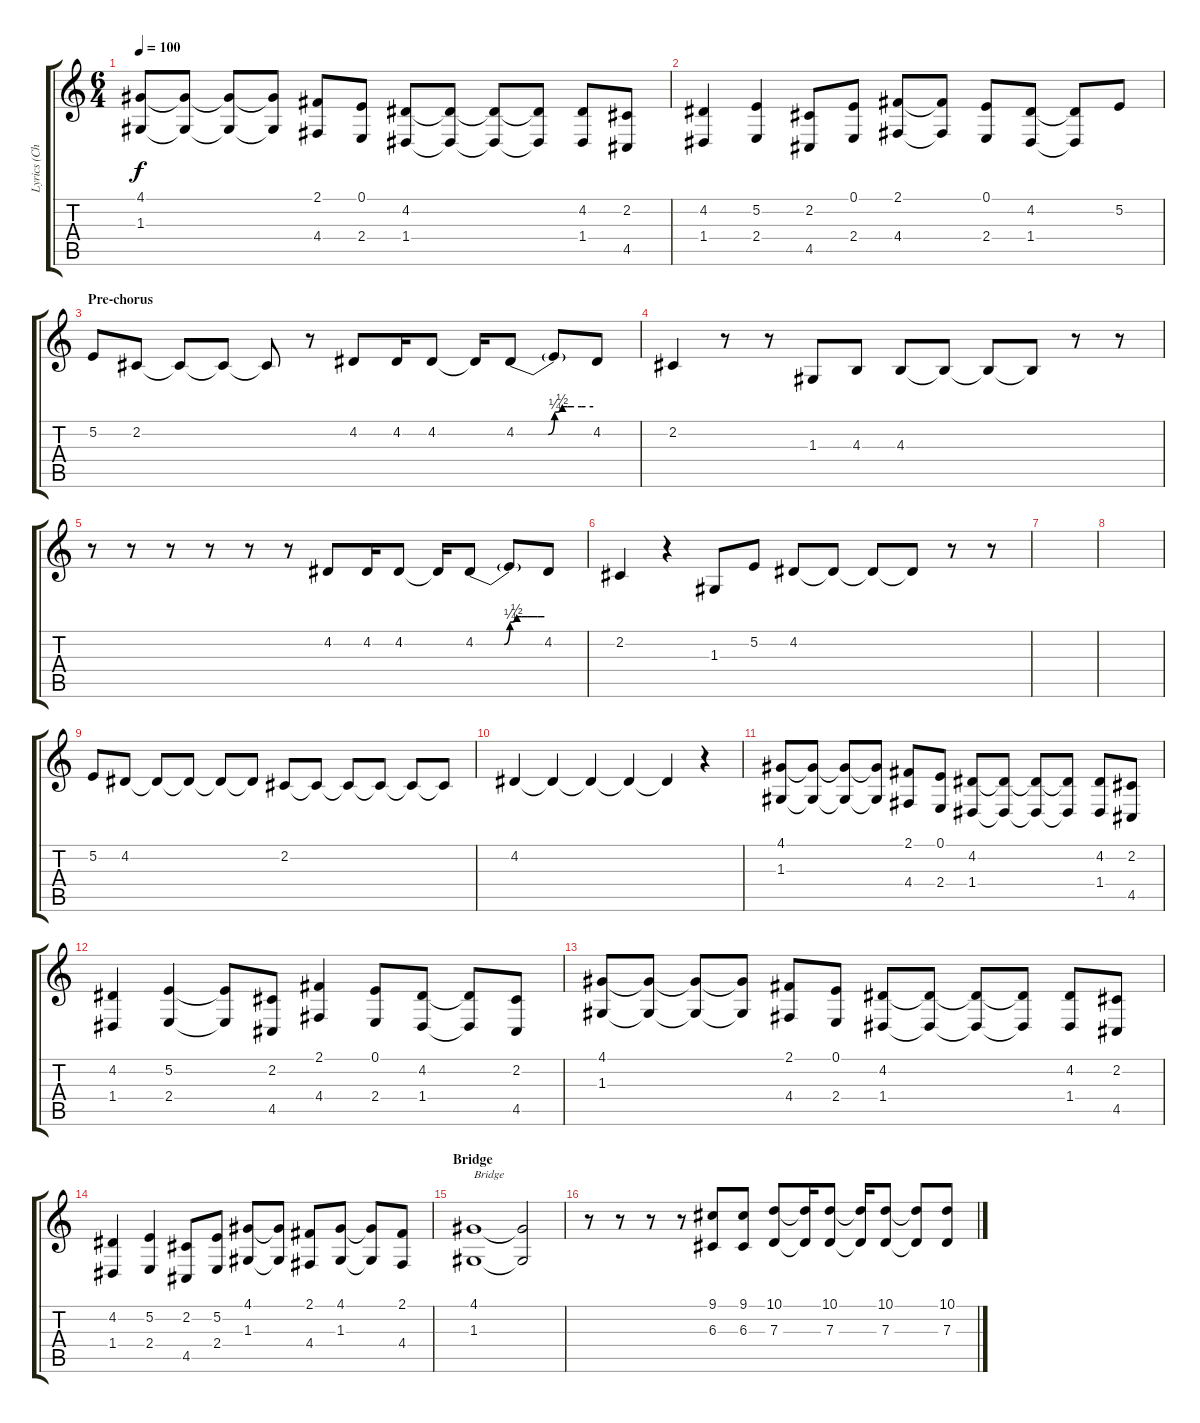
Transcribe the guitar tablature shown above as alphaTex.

\track ("Lyrics (Chester)" "Lyrics (Ch") {instrument oboe}
\staff {score tabs}
\tuning (E4 B3 G3 D3 A2 E2) {hide}
\ts (6 4)
\tempo 100
\clef g2
\ks c
(4.1 1.3).8{dy f} (4.1{t} 1.3{t}).8 (4.1{t} 1.3{t}).8 (4.1{t} 1.3{t}).8 (2.1 4.4).8 (0.1 2.4).8 (4.2 1.4).8 (4.2{t} 1.4{t}).8 (4.2{t} 1.4{t}).8 (4.2{t} 1.4{t}).8 (4.2 1.4).8 (2.2 4.5).8 |
(4.2 1.4).4 (5.2 2.4).4 (2.2 4.5).8 (0.1 2.4).8 (2.1 4.4).8 (2.1{t} 4.4{t}).8 (0.1 2.4).8 (4.2 1.4).8 (4.2{t} 1.4{t}).8 5.2.8 |
\section ("" "Pre-chorus")
5.2.8 2.2.8 2.2{t}.8 2.2{t}.8 2.2{t}.8 r.8 4.2.8 4.2.16 4.2.8 4.2{t}.16 4.2{be (custom 0 0 25 0 30 1 36 2 40 2 45 2 51 2 54 2 60 2)}.8 4.2{t}.8 4.2.8 |
2.2.4 r.8 r.8 1.3.8 4.3.8 4.3.8 4.3{t}.8 4.3{t}.8 4.3{t}.8 r.8 r.8 |
r.8 r.8 r.8 r.8 r.8 r.8 4.2.8 4.2.16 4.2.8 4.2{t}.16 4.2{be (custom 0 0 25 0 30 1 36 2 40 2 45 2 51 2 54 2 60 2)}.8 4.2{t}.8 4.2.8 |
2.2.4 r.4 1.3.8 5.2.8 4.2.8 4.2{t}.8 4.2{t}.8 4.2{t}.8 r.8 r.8 |
|
|
5.2.8 4.2.8 4.2{t}.8 4.2{t}.8 4.2{t}.8 4.2{t}.8 2.2.8 2.2{t}.8 2.2{t}.8 2.2{t}.8 2.2{t}.8 2.2{t}.8 |
4.2.4 4.2{t}.4 4.2{t}.4 4.2{t}.4 4.2{t}.4 r.4 |
(4.1 1.3).8 (4.1{t} 1.3{t}).8 (4.1{t} 1.3{t}).8 (4.1{t} 1.3{t}).8 (2.1 4.4).8 (0.1 2.4).8 (4.2 1.4).8 (4.2{t} 1.4{t}).8 (4.2{t} 1.4{t}).8 (4.2{t} 1.4{t}).8 (4.2 1.4).8 (2.2 4.5).8 |
(4.2 1.4).4 (5.2 2.4).4 (5.2{t} 2.4{t}).8 (2.2 4.5).8 (2.1 4.4).4 (0.1 2.4).8 (4.2 1.4).8 (4.2{t} 1.4{t}).8 (2.2 4.5).8 |
(4.1 1.3).8 (4.1{t} 1.3{t}).8 (4.1{t} 1.3{t}).8 (4.1{t} 1.3{t}).8 (2.1 4.4).8 (0.1 2.4).8 (4.2 1.4).8 (4.2{t} 1.4{t}).8 (4.2{t} 1.4{t}).8 (4.2{t} 1.4{t}).8 (4.2 1.4).8 (2.2 4.5).8 |
(4.2 1.4).4 (5.2 2.4).4 (2.2 4.5).8 (5.2 2.4).8 (4.1 1.3).8 (4.1{t} 1.3{t}).8 (2.1 4.4).8 (4.1 1.3).8 (4.1{t} 1.3{t}).8 (2.1 4.4).8 |
\section ("" "Bridge")
(4.1 1.3).1{txt "Bridge"} (4.1{t} 1.3{t}).2 |
r.8 r.8 r.8 r.8 (9.1 6.3).8 (9.1 6.3).8 (10.1 7.3).8 (10.1{t} 7.3{t}).16 (10.1 7.3).8 (10.1{t} 7.3{t}).16 (10.1 7.3).8 (10.1{t} 7.3{t}).8 (10.1 7.3).8
